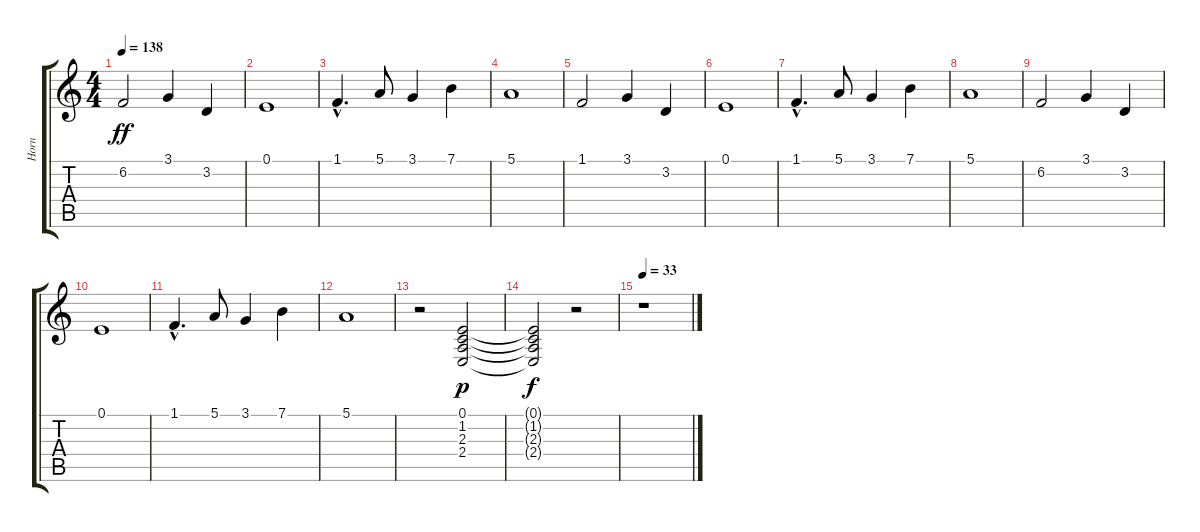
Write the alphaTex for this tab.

\track ("Horn" "Horn") {instrument frenchhorn}
\staff {score tabs}
\tuning (E4 B3 G3 D3 A2 E2) {hide}
\ts (4 4)
\tempo 138
\clef g2
\ks c
6.2.2{dy ff} 3.1.4 3.2.4 |
0.1.1 |
1.1{hac}.4{d} 5.1.8 3.1.4 7.1.4 |
5.1.1 |
1.1.2 3.1.4 3.2.4 |
0.1.1 |
1.1{hac}.4{d} 5.1.8 3.1.4 7.1.4 |
5.1.1 |
6.2.2 3.1.4 3.2.4 |
0.1.1 |
1.1{hac}.4{d} 5.1.8 3.1.4 7.1.4 |
5.1.1 |
r.2 (0.1 1.2 2.3 2.4).2{dy p} |
(0.1{t} 1.2{t} 2.3{t} 2.4{t}).2{dy f} r.2 |
\tempo 33
r.1
